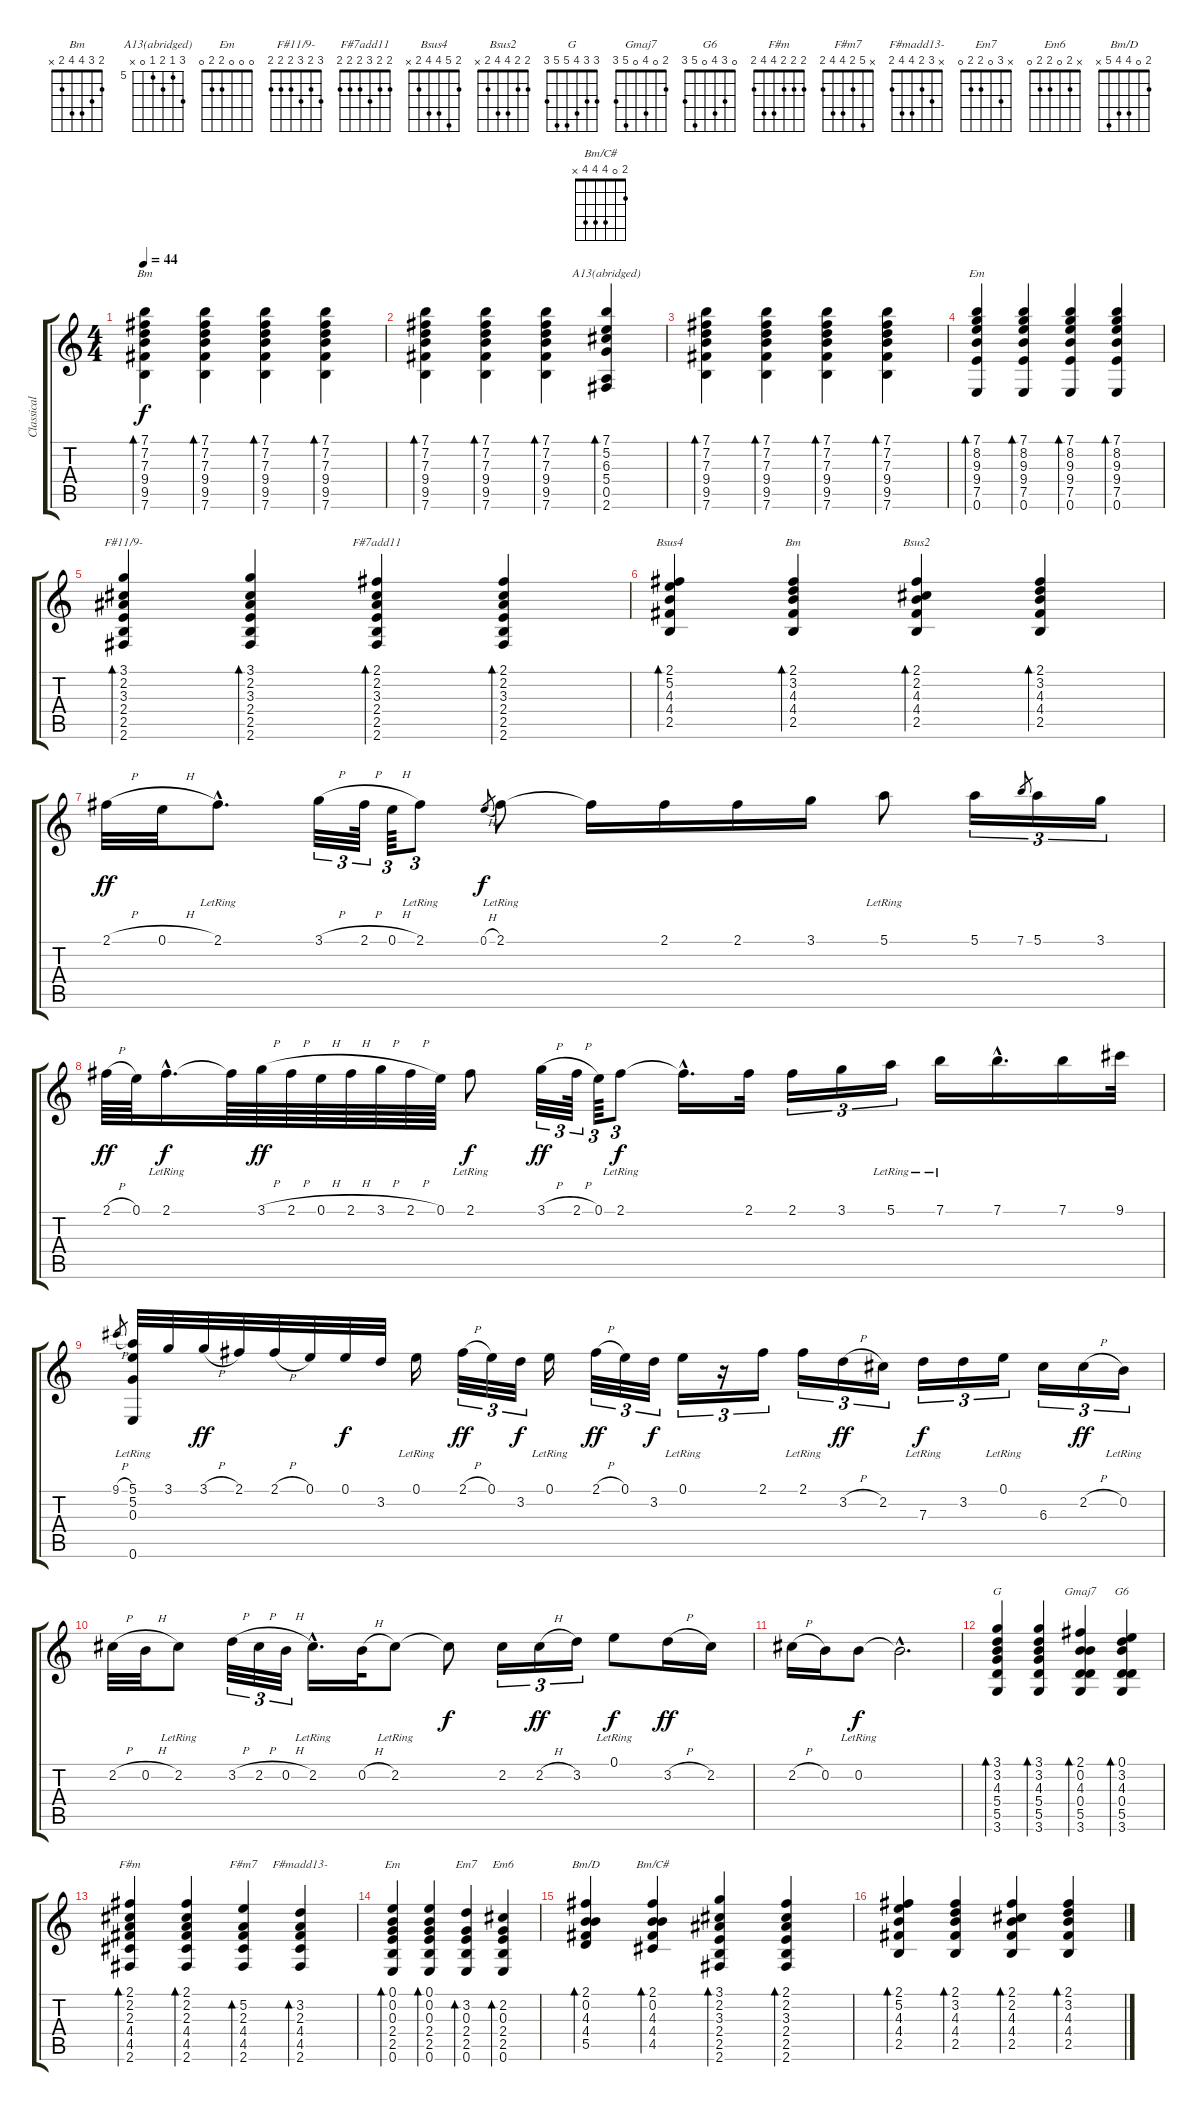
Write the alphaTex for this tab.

\track ("Classical Guitar" "Classical ") {instrument acousticguitarnylon}
\staff {score tabs}
\tuning (E4 B3 G3 D3 A2 E2) {hide}
\chord ("Bm" 7 7 7 9 9 7) {firstfret 7}
\chord ("A13(abridged)" 7 5 6 5 0 x) {firstfret 5}
\chord ("Em" 7 8 9 9 7 0) {firstfret 7}
\chord ("F#11/9-" 3 2 3 2 2 2)
\chord ("F#7add11" 2 2 3 2 2 2)
\chord ("Bsus4" 2 5 4 4 2 x)
\chord ("Bm" 2 3 4 4 2 x)
\chord ("Bsus2" 2 2 4 4 2 x)
\chord ("G" 3 3 4 5 5 3)
\chord ("Gmaj7" 2 0 4 0 5 3)
\chord ("G6" 0 3 4 0 5 3)
\chord ("F#m" 2 2 2 4 4 2)
\chord ("F#m7" x 5 2 4 4 2)
\chord ("F#madd13-" x 3 2 4 4 2)
\chord ("Em" 0 0 0 2 2 0)
\chord ("Em7" x 3 0 2 2 0)
\chord ("Em6" x 2 0 2 2 0)
\chord ("Bm/D" 2 0 4 4 5 x)
\chord ("Bm/C#" 2 0 4 4 4 x)
\ts (4 4)
\tempo 44
\clef g2
\ks c
(7.1 7.2 7.3 9.4 9.5 7.6).4{bd 60 ch "Bm" dy f instrument acousticguitarnylon} (7.1 7.2 7.3 9.4 9.5 7.6).4{bd 60} (7.1 7.2 7.3 9.4 9.5 7.6).4{bd 60} (7.1 7.2 7.3 9.4 9.5 7.6).4{bd 60} |
(7.1 7.2 7.3 9.4 9.5 7.6).4{bd 60} (7.1 7.2 7.3 9.4 9.5 7.6).4{bd 60} (7.1 7.2 7.3 9.4 9.5 7.6).4{bd 60} (7.1 5.2 6.3 5.4 0.5 2.6).4{bd 60 ch "A13(abridged)"} |
(7.1 7.2 7.3 9.4 9.5 7.6).4{bd 60} (7.1 7.2 7.3 9.4 9.5 7.6).4{bd 60} (7.1 7.2 7.3 9.4 9.5 7.6).4{bd 60} (7.1 7.2 7.3 9.4 9.5 7.6).4{bd 60} |
(7.1 8.2 9.3 9.4 7.5 0.6).4{bd 60 ch "Em"} (7.1 8.2 9.3 9.4 7.5 0.6).4{bd 60} (7.1 8.2 9.3 9.4 7.5 0.6).4{bd 60} (7.1 8.2 9.3 9.4 7.5 0.6).4{bd 60} |
(3.1 2.2 3.3 2.4 2.5 2.6).4{bd 60 ch "F#11/9-"} (3.1 2.2 3.3 2.4 2.5 2.6).4{bd 60} (2.1 2.2 3.3 2.4 2.5 2.6).4{bd 60 ch "F#7add11"} (2.1 2.2 3.3 2.4 2.5 2.6).4{bd 60} |
(2.1 5.2 4.3 4.4 2.5).4{bd 60 ch "Bsus4"} (2.1 3.2 4.3 4.4 2.5).4{bd 60 ch "Bm"} (2.1 2.2 4.3 4.4 2.5).4{bd 60 ch "Bsus2"} (2.1 3.2 4.3 4.4 2.5).4{bd 60} |
2.1{h}.32{dy ff volume 16} 0.1{h}.32 2.1{hac lr}.8{d} 3.1{h}.32{tu (3 2)} 2.1{h}.64{tu (3 2)} 0.1{h}.64{tu (3 2)} 2.1{lr}.8{tu (3 2)} 0.1{h}.8{gr dy f} 2.1{lr}.8 2.1{t}.16 2.1.16 2.1.16 3.1.16 5.1{lr}.8 5.1.16{tu (3 2)} 7.1.8{gr} 5.1.16{tu (3 2)} 3.1.16{tu (3 2)} |
2.1{h}.64{dy ff} 0.1.64 2.1{hac lr}.16{d dy f} 2.1{t}.64 3.1{h}.64{dy ff} 2.1{h}.64 0.1{h}.64 2.1{h}.64 3.1{h}.64 2.1{h}.64 0.1.64 2.1{lr}.8{dy f} 3.1{h}.32{tu (3 2) dy ff} 2.1{h}.64{tu (3 2)} 0.1.64{tu (3 2)} 2.1{lr}.8{tu (3 2) dy f} 2.1{hac t}.16{d} 2.1.32 2.1.16{tu (3 2)} 3.1.16{tu (3 2)} 5.1{lr}.16{tu (3 2)} 7.1{lr}.16 7.1{hac}.16{d} 7.1.16 9.1.32 |
9.1{h}.8{gr} (5.1 5.2{lr} 0.3{lr} 0.6{lr}).32 3.1.32 3.1{h}.32{dy ff} 2.1.32 2.1{h}.32 0.1.32 0.1.32{dy f} 3.2.32 0.1{lr}.16 2.1{h}.32{tu (3 2) dy ff} 0.1.32{tu (3 2)} 3.2.32{tu (3 2) dy f} 0.1{lr}.16 2.1{h}.32{tu (3 2) dy ff} 0.1.32{tu (3 2)} 3.2.32{tu (3 2) dy f} 0.1{lr}.16{tu (3 2)} r.16{tu (3 2)} 2.1.16{tu (3 2)} 2.1{lr}.16{tu (3 2)} 3.2{h}.16{tu (3 2) dy ff} 2.2.16{tu (3 2)} 7.3{lr}.16{tu (3 2) dy f} 3.2.16{tu (3 2)} 0.1{lr}.16{tu (3 2)} 6.3.16{tu (3 2)} 2.2{h}.16{tu (3 2) dy ff} 0.2{lr}.16{tu (3 2)} |
2.2{h}.32 0.2{h}.32 2.2{lr}.8 3.2{h}.32{tu (3 2)} 2.2{h}.32{tu (3 2)} 0.2{h}.32{tu (3 2)} 2.2{hac lr}.16{d} 0.2{h}.32 2.2{lr}.8 2.2{t}.8{dy f} 2.2.16{tu (3 2)} 2.2{h}.16{tu (3 2) dy ff} 3.2.16{tu (3 2)} 0.1{lr}.8{dy f} 3.2{h}.16{dy ff} 2.2.16 |
2.2{h}.16 0.2.16 0.2{lr}.8{dy f} 0.2{hac t}.2{d} |
(3.1 3.2 4.3 5.4 5.5 3.6).4{bd 60 ch "G" volume 12} (3.1 3.2 4.3 5.4 5.5 3.6).4{bd 60} (2.1 0.2 4.3 0.4 5.5 3.6).4{bd 60 ch "Gmaj7"} (0.1 3.2 4.3 0.4 5.5 3.6).4{bd 60 ch "G6"} |
(2.1 2.2 2.3 4.4 4.5 2.6).4{bd 60 ch "F#m"} (2.1 2.2 2.3 4.4 4.5 2.6).4{bd 60} (5.2 2.3 4.4 4.5 2.6).4{bd 60 ch "F#m7"} (3.2 2.3 4.4 4.5 2.6).4{bd 60 ch "F#madd13-"} |
(0.1 0.2 0.3 2.4 2.5 0.6).4{bd 60 ch "Em"} (0.1 0.2 0.3 2.4 2.5 0.6).4{bd 60} (3.2 0.3 2.4 2.5 0.6).4{bd 60 ch "Em7"} (2.2 0.3 2.4 2.5 0.6).4{bd 60 ch "Em6"} |
(2.1 0.2 4.3 4.4 5.5).4{bd 60 ch "Bm/D"} (2.1 0.2 4.3 4.4 4.5).4{bd 60 ch "Bm/C#"} (3.1 2.2 3.3 2.4 2.5 2.6).4{bd 60} (2.1 2.2 3.3 2.4 2.5 2.6).4{bd 60} |
(2.1 5.2 4.3 4.4 2.5).4{bd 60} (2.1 3.2 4.3 4.4 2.5).4{bd 60} (2.1 2.2 4.3 4.4 2.5).4{bd 60} (2.1 3.2 4.3 4.4 2.5).4{bd 60}
